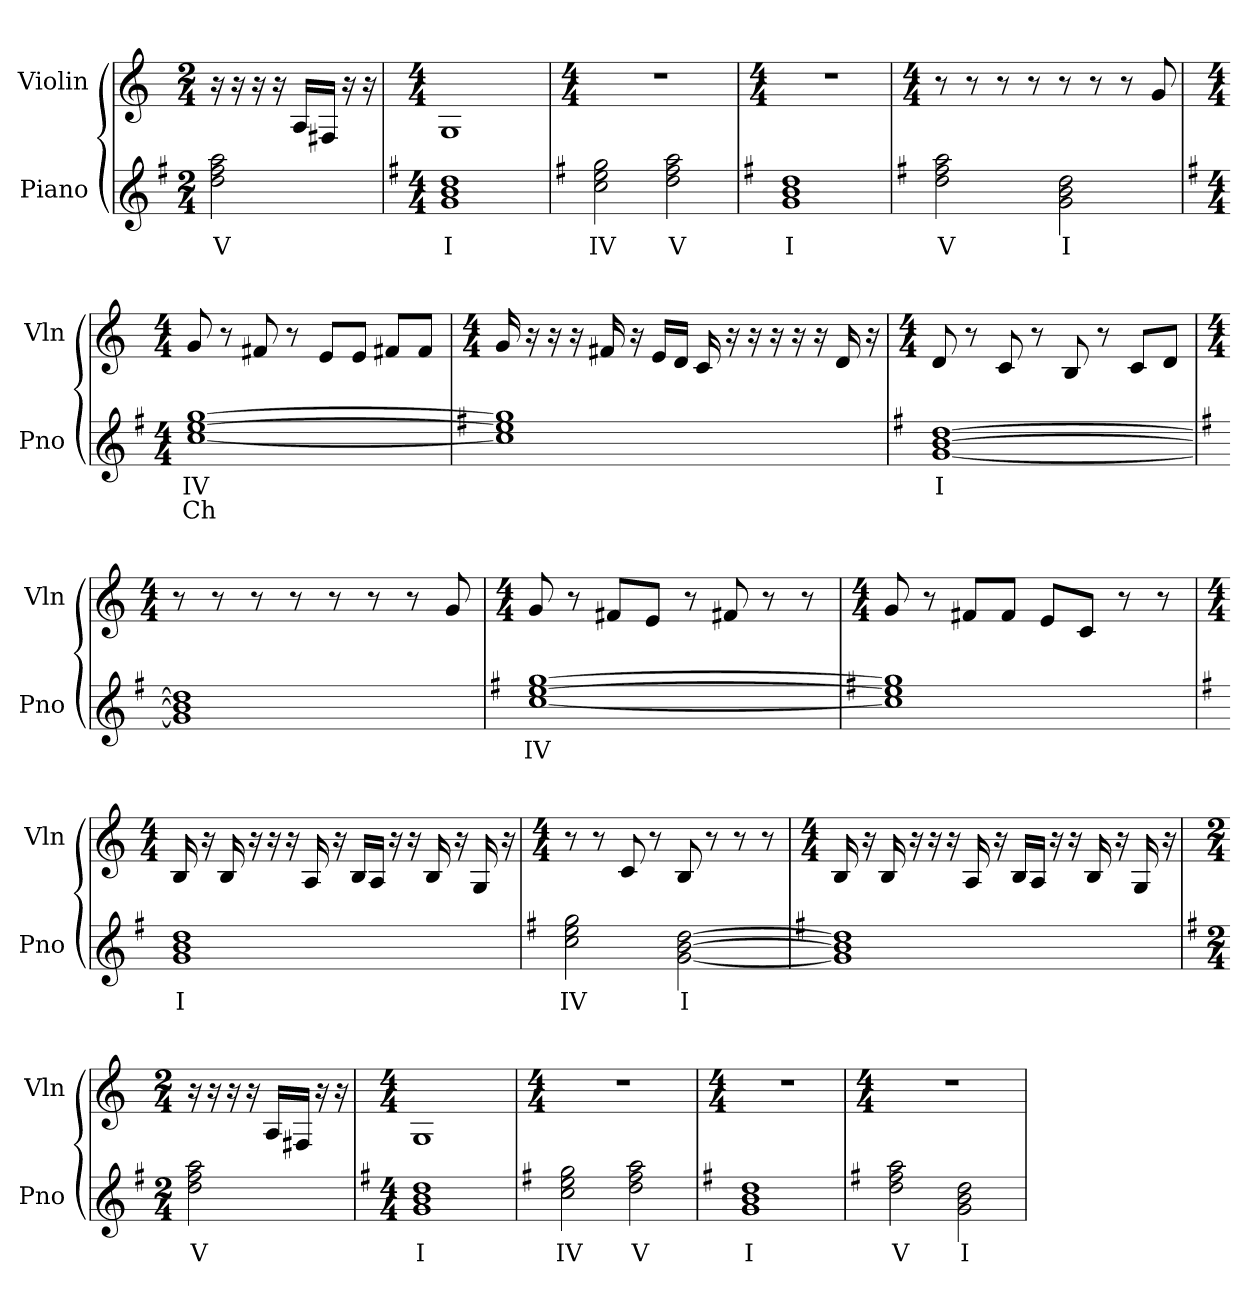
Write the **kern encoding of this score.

**kern	**text	**text	**kern
*part2	*part2	*part2	*part1
*staff2	*staff2	*staff2	*staff1
*I"Piano	*	*	*I"Violin
*I'Pno	*	*	*I'Vln
*k[f#]	*	*	*
*G:	*	*	*
*M2/4	*	*	*M2/4
=	=	=	=
2dd 2ff# 2aa	V	.	16r
.	.	.	16r
.	.	.	16r
.	.	.	16r
.	.	.	16ALL
.	.	.	16F#XJJ
.	.	.	16r
.	.	.	16r
=	=	=	=
*k[f#]	*	*	*
*G:	*	*	*
*M4/4	*	*	*M4/4
1g 1b 1dd	I	.	1G
=	=	=	=
*k[f#]	*	*	*
*G:	*	*	*
*	*	*	*M4/4
2cc 2ee 2gg	IV	.	1r
2dd 2ff# 2aa	V	.	.
=	=	=	=
*k[f#]	*	*	*
*G:	*	*	*
*	*	*	*M4/4
1g 1b 1dd	I	.	1r
=	=	=	=
*k[f#]	*	*	*
*G:	*	*	*
*	*	*	*M4/4
2dd 2ff# 2aa	V	.	8r
.	.	.	8r
.	.	.	8r
.	.	.	8r
2g 2b 2dd	I	.	8r
.	.	.	8r
.	.	.	8r
.	.	.	8g
=	=	=	=
*k[f#]	*	*	*
*G:	*	*	*
*M4/4	*	*	*M4/4
[1cc [1ee [1gg	IV	Ch	8g
.	.	.	8r
.	.	.	8f#X
.	.	.	8r
.	.	.	8eL
.	.	.	8eJ
.	.	.	8f#XL
.	.	.	8f#J
=	=	=	=
*k[f#]	*	*	*
*G:	*	*	*
*	*	*	*M4/4
1cc] 1ee] 1gg]	.	.	16g
.	.	.	16r
.	.	.	16r
.	.	.	16r
.	.	.	16f#X
.	.	.	16r
.	.	.	16eLL
.	.	.	16dJJ
.	.	.	16c
.	.	.	16r
.	.	.	16r
.	.	.	16r
.	.	.	16r
.	.	.	16r
.	.	.	16d
.	.	.	16r
=	=	=	=
*k[f#]	*	*	*
*G:	*	*	*
*	*	*	*M4/4
[1g [1b [1dd	I	.	8d
.	.	.	8r
.	.	.	8c
.	.	.	8r
.	.	.	8B
.	.	.	8r
.	.	.	8cL
.	.	.	8dJ
=	=	=	=
*k[f#]	*	*	*
*G:	*	*	*
*	*	*	*M4/4
1g] 1b] 1dd]	.	.	8r
.	.	.	8r
.	.	.	8r
.	.	.	8r
.	.	.	8r
.	.	.	8r
.	.	.	8r
.	.	.	8g
=	=	=	=
*k[f#]	*	*	*
*G:	*	*	*
*	*	*	*M4/4
[1cc [1ee [1gg	IV	.	8g
.	.	.	8r
.	.	.	8f#XL
.	.	.	8eJ
.	.	.	8r
.	.	.	8f#X
.	.	.	8r
.	.	.	8r
=	=	=	=
*k[f#]	*	*	*
*G:	*	*	*
*	*	*	*M4/4
1cc] 1ee] 1gg]	.	.	8g
.	.	.	8r
.	.	.	8f#XL
.	.	.	8f#J
.	.	.	8eL
.	.	.	8cJ
.	.	.	8r
.	.	.	8r
=	=	=	=
*k[f#]	*	*	*
*G:	*	*	*
*	*	*	*M4/4
1g 1b 1dd	I	.	16B
.	.	.	16r
.	.	.	16B
.	.	.	16r
.	.	.	16r
.	.	.	16r
.	.	.	16A
.	.	.	16r
.	.	.	16BLL
.	.	.	16AJJ
.	.	.	16r
.	.	.	16r
.	.	.	16B
.	.	.	16r
.	.	.	16G
.	.	.	16r
=	=	=	=
*k[f#]	*	*	*
*G:	*	*	*
*	*	*	*M4/4
2cc 2ee 2gg	IV	.	8r
.	.	.	8r
.	.	.	8c
.	.	.	8r
[2g [2b [2dd	I	.	8B
.	.	.	8r
.	.	.	8r
.	.	.	8r
=	=	=	=
*k[f#]	*	*	*
*G:	*	*	*
*	*	*	*M4/4
1g] 1b] 1dd]	.	.	16B
.	.	.	16r
.	.	.	16B
.	.	.	16r
.	.	.	16r
.	.	.	16r
.	.	.	16A
.	.	.	16r
.	.	.	16BLL
.	.	.	16AJJ
.	.	.	16r
.	.	.	16r
.	.	.	16B
.	.	.	16r
.	.	.	16G
.	.	.	16r
=	=	=	=
*k[f#]	*	*	*
*G:	*	*	*
*M2/4	*	*	*M2/4
2dd 2ff# 2aa	V	.	16r
.	.	.	16r
.	.	.	16r
.	.	.	16r
.	.	.	16ALL
.	.	.	16F#XJJ
.	.	.	16r
.	.	.	16r
=	=	=	=
*k[f#]	*	*	*
*G:	*	*	*
*M4/4	*	*	*M4/4
1g 1b 1dd	I	.	1G
=	=	=	=
*k[f#]	*	*	*
*G:	*	*	*
*	*	*	*M4/4
2cc 2ee 2gg	IV	.	1r
2dd 2ff# 2aa	V	.	.
=	=	=	=
*k[f#]	*	*	*
*G:	*	*	*
*	*	*	*M4/4
1g 1b 1dd	I	.	1r
=	=	=	=
*k[f#]	*	*	*
*G:	*	*	*
*	*	*	*M4/4
2dd 2ff# 2aa	V	.	1r
2g 2b 2dd	I	.	.
=	=	=	=
*-	*-	*-	*-
